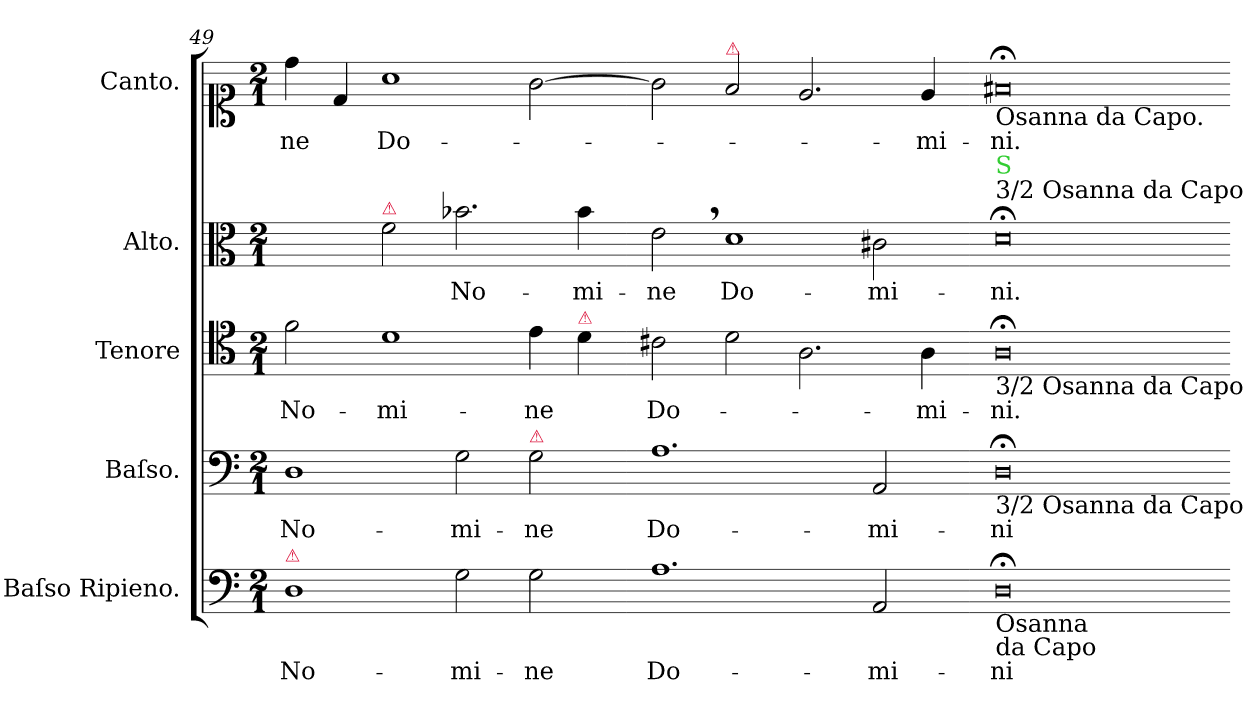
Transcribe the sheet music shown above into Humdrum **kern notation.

**kern	**text	**kern	**text	**kern	**text	**kern	**text	**kern	**text
*part5	*part5	*part4	*part4	*part3	*part3	*part2	*part2	*part1	*part1
*staff5	*staff5	*staff4	*staff4	*staff3	*staff3	*staff2	*staff2	*staff1	*staff1
*I"Baſso Ripieno.	*	*I"Baſso.	*	*I"Tenore	*	*I"Alto.	*	*I"Canto.	*
*I'b rip	*	*I'B	*	*I'T	*	*I'A	*	*	*
*clefF4	*	*clefF4	*	*clefC4	*	*clefC3	*	*clefC1	*
*k[]	*	*k[]	*	*k[]	*	*k[]	*	*k[]	*
*M2/1	*	*M2/1	*	*M2/1	*	*M2/1	*	*M2/1	*
=49	=49	=49	=49	=49	=49	=49	=49	=49	=49
!LO:TX:a:color=crimson:t=⚠	!	!	!	!	!	!	!	!	!
1D	No-	1D	No-	2f\	No-	2ryy	.	4dd\	-ne
.	.	.	.	.	.	.	.	4d/	.
!	!	!	!	!	!	!LO:TX:a:color=crimson:t=⚠	!	!	!
.	.	.	.	1d	-mi-	2f\	.	1a	Do-
2G\	-mi-	2G\	-mi-	.	.	2.b-X\	No-	.	.
!	!	!LO:TX:a:color=crimson:t=⚠	!	!	!	!	!	!	!
2G\	-ne	2G\	-ne	4e\	-ne	.	.	[2g\	.
!	!	!	!	!LO:TX:a:color=crimson:t=⚠	!	!	!	!	!
.	.	.	.	4d\	.	4b-\	-mi-	.	.
=50-	=50-	=50-	=50-	=50-	=50-	=50-	=50-	=50-	=50-
1.A	Do-	1.A	Do-	2c#X\	Do-	2e,<\	-ne	2g\]	.
!	!	!	!	!	!	!	!	!LO:TX:a:color=crimson:t=⚠	!
.	.	.	.	2d\	.	1d	Do-	2f/	.
.	.	.	.	2.A\	.	.	.	2.e/	.
2AA/	-mi-	2AA/	-mi-	.	.	2c#X\	-mi-	.	.
.	.	.	.	4A\	-mi-	.	.	4e/	-mi-
=51-	=51-	=51-	=51-	=51-	=51-	=51-	=51-	=51-	=51-
!	!	!	!	!	!	!	!	!LO:TX:b:t=Osanna da Capo.	!
!	!	!	!	!	!	!LO:TX:a:t=3/2 Osanna da Capo	!	!	!
!	!	!	!	!	!	!LO:TX:a:color=limegreen:t=S	!	!	!
!	!	!	!	!LO:TX:b:t=3/2 Osanna da Capo	!	!	!	!	!
!	!	!LO:TX:b:t=3/2 Osanna da Capo	!	!	!	!	!	!	!
!LO:TX:b:t=Osanna\nda Capo	!	!	!	!	!	!	!	!	!
0D;<	-ni	0D;<	-ni	0A;<	-ni.	0d;<	-ni.	0f#X;<	-ni.
=-	=-	=-	=-	=-	=-	=-	=-	=-	=-
*-	*-	*-	*-	*-	*-	*-	*-	*-	*-
